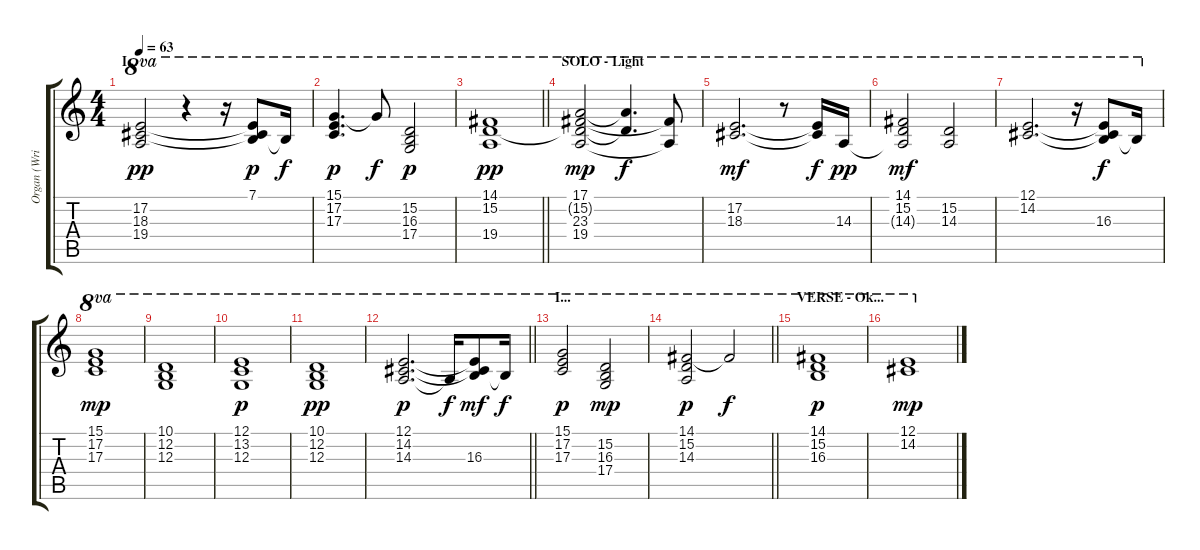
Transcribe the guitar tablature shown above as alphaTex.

\track ("Organ (Wright)" "Organ (Wri") {instrument rockorgan}
\staff {score tabs}
\tuning (E4 B3 G3 D3 A2 E2) {hide}
\ts (4 4)
\section ("" "I...")
\tempo 63
\clef g2
\ks c
(17.2 18.3 19.4).2{ot 8va dy pp} r.4{ot 8va} r.16{ot 8va} (7.1 17.2{t} 18.3{t}).8{ot 8va dy p} 7.1{t}.16{ot 8va dy f} |
(15.1 17.2 17.3).4{d ot 8va dy p} 15.1{t}.8{ot 8va dy f} (15.2 16.3 17.4).2{ot 8va dy p} |
\barLineRight lightlight
(14.1 15.2 19.4).1{ot 8va dy pp} |
\section ("" "SOLO - Light")
(17.1 15.2{t} 23.3 19.4).2{ot 8va dy mp} (17.1{t} 15.2{t}).4{d ot 8va dy f} (23.3{t} 19.4{t}).8{ot 8va} |
(17.2 18.3).2{d ot 8va dy mf} r.8{ot 8va} (17.2{t} 18.3{t}).16{ot 8va dy f} 14.3.16{ot 8va dy pp} |
(14.1 15.2 14.3{t}).2{ot 8va dy mf} (15.2 14.3).2{ot 8va} |
(12.1 14.2).2{d ot 8va} r.16{ot 8va} (12.1{t} 14.2{t} 16.3).8{ot 8va dy f} 16.3{t}.16{ot 8va} |
(15.1 17.2 17.3).1{ot 8va dy mp} |
(10.1 12.2 12.3).1{ot 8va} |
(12.1 13.2 12.3).1{ot 8va dy p} |
(10.1 12.2 12.3).1{ot 8va dy pp} |
\barLineRight lightlight
(12.1 14.2 14.3).2{d ot 8va dy p} 14.3{t}.16{ot 8va dy f} (12.1{t} 14.2{t} 16.3).8{ot 8va dy mf} 16.3{t}.16{ot 8va dy f} |
\section ("" "I...")
(15.1 17.2 17.3).2{ot 8va dy p} (15.2 16.3 17.4).2{ot 8va dy mp} |
\barLineRight lightlight
(14.1 15.2 14.3).2{ot 8va dy p} 14.1{t}.2{ot 8va dy f} |
\section ("" "VERSE - Ok...")
(14.1 15.2 16.3).1{ot 8va dy p} |
(12.1 14.2).1{ot 8va dy mp}
